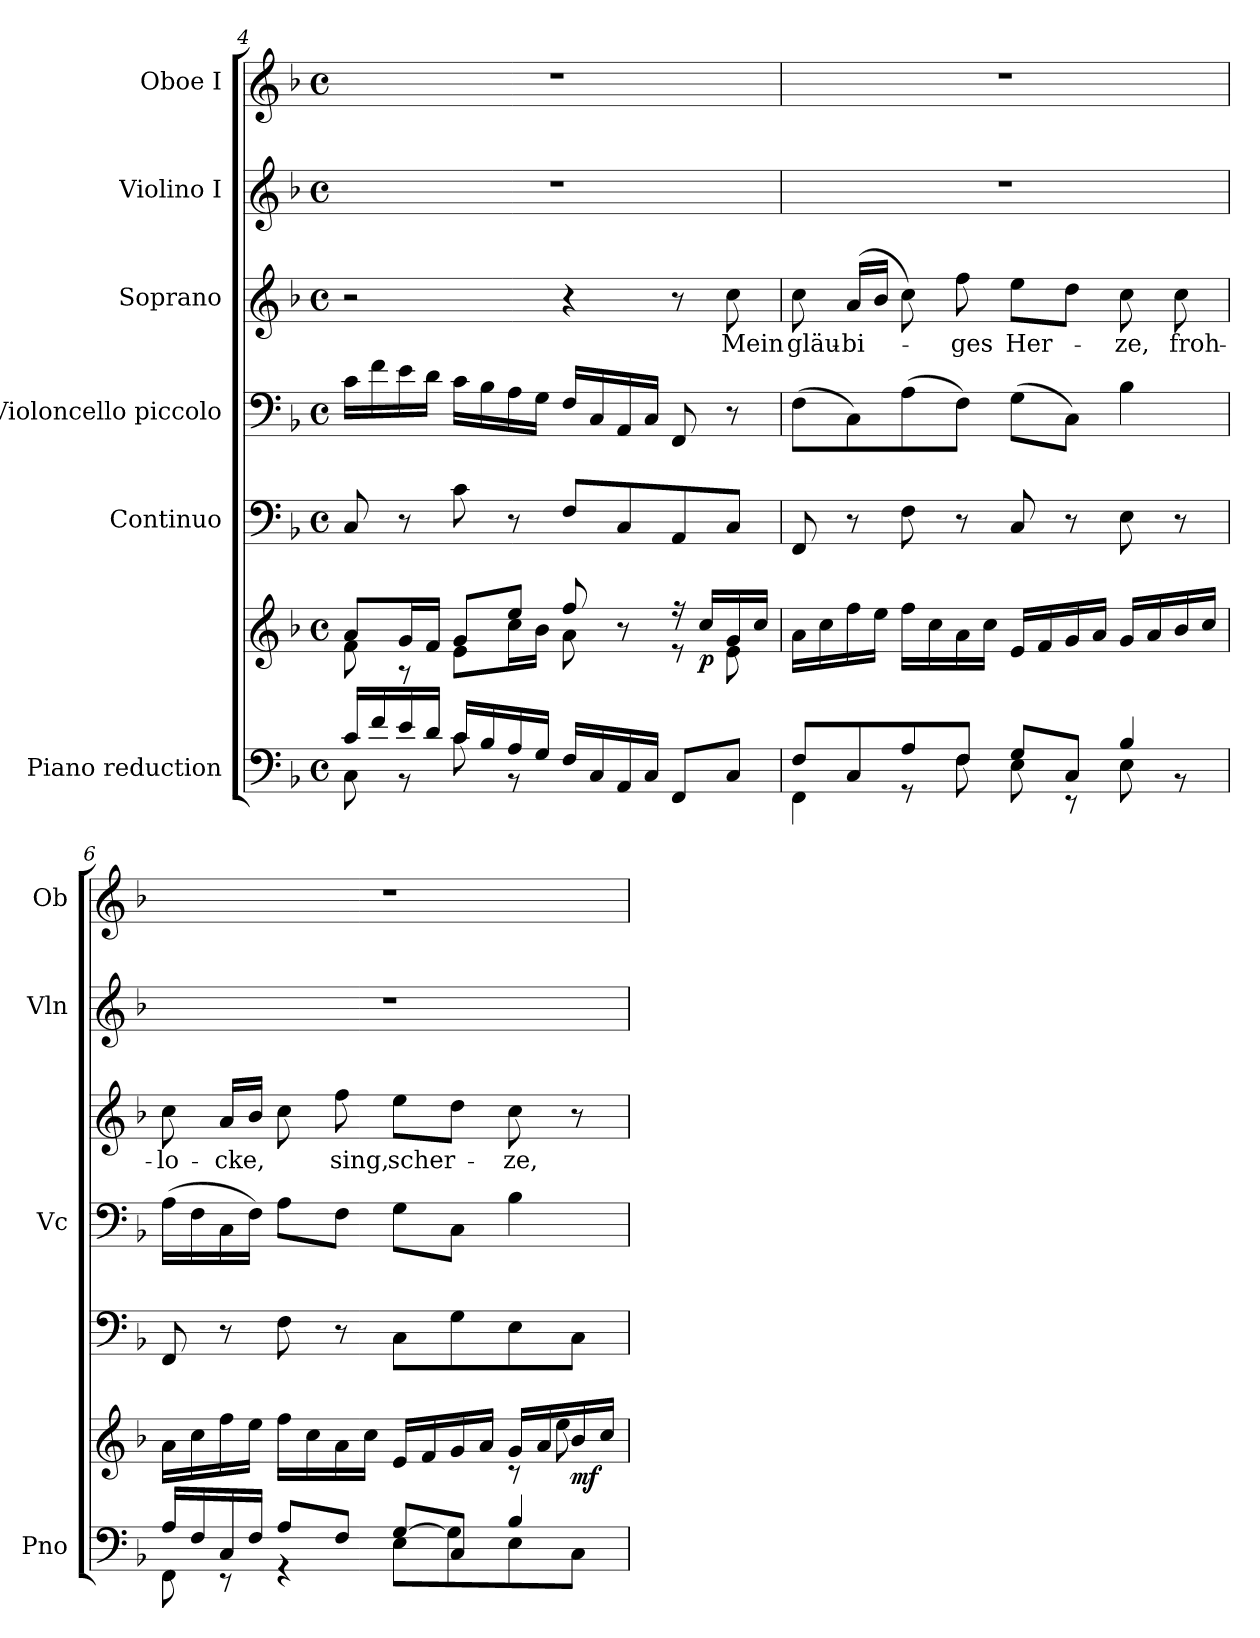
**kern	**kern	**dynam	**kern	**kern	**kern	**text	**kern	**kern
*part6	*part6	*part6	*part5	*part4	*part3	*part3	*part2	*part1
*staff7	*staff6	*staff6/7	*staff5	*staff4	*staff3	*staff3	*staff2	*staff1
*I"Piano reduction	*	*	*I"Continuo	*I"Violoncello piccolo	*I"Soprano	*	*I"Violino I	*I"Oboe I
*I'Pno	*	*	*	*I'Vc	*	*	*I'Vln	*I'Ob
!!LO:LB:g=z
*clefF4	*clefG2	*	*clefF4	*clefF4	*clefG2	*	*clefG2	*clefG2
*k[b-]	*k[b-]	*	*k[b-]	*k[b-]	*k[b-]	*	*k[b-]	*k[b-]
*M4/4	*M4/4	*	*M4/4	*M4/4	*M4/4	*	*M4/4	*M4/4
*met(c)	*met(c)	*	*met(c)	*met(c)	*met(c)	*	*met(c)	*met(c)
=4	=4	=4	=4	=4	=4	=4	=4	=4
*^	*^	*	*	*	*	*	*	*
16c/LL	8C\	8a/L	8f\	.	8C/	16c\LL	2r	.	1r	1r
16f/	.	.	.	.	.	16f\	.	.	.	.
16e/	8r	16g/L	8r	.	8r	16e\	.	.	.	.
16d/JJ	.	16f/JJ	.	.	.	16d\JJ	.	.	.	.
16c/LL	8c\	8g/L	8e\L	.	8c\	16c\LL	.	.	.	.
16B-/	.	.	.	.	.	16B-\	.	.	.	.
16A/	8r	8ee/J	16cc\L	.	8r	16A\	.	.	.	.
16G/JJ	.	.	16b-\JJ	.	.	16G\JJ	.	.	.	.
16F/LL	2ryy	8ff/	8a\	.	8F/L	16F/LL	4r	.	.	.
16C/	.	.	.	.	.	16C/	.	.	.	.
16AA/	.	8r	8ryy	.	8C/	16AA/	.	.	.	.
16C/JJ	.	.	.	.	.	16C/JJ	.	.	.	.
8FF/L	.	16r	8r	.	8AA/	8FF/	8r	.	.	.
!	!	!	!	!LO:DY:b	!	!	!	!	!	!
.	.	16cc/LL	.	p	.	.	.	.	.	.
!	!	!	!	!	!	!	!	!LO:LY:b	!	!
8C/J	.	16g/	8e\	.	8C/J	8r	8cc\	Mein	.	.
.	.	16cc/JJ	.	.	.	.	.	.	.	.
*	*	*v	*v	*	*	*	*	*	*	*
=5	=5	=5	=5	=5	=5	=5	=5	=5	=5
!	!	!	!	!	!	!	!LO:LY:b	!	!
8F/L	4FF\	16a\LL	.	8FF/	(8F\L	8cc\	gläu-	1r	1r
.	.	16cc\	.	.	.	.	.	.	.
!	!	!	!	!	!	!	!LO:LY:b	!	!
8C/	.	16ff\	.	8r	8C\)	(16a/LL	bi-	.	.
.	.	16ee\JJ	.	.	.	16b-/JJ	.	.	.
8A/	8r	16ff\LL	.	8F\	(8A\	8cc\)	.	.	.
.	.	16cc\	.	.	.	.	.	.	.
!	!	!	!	!	!	!	!LO:LY:b	!	!
8F/J	8F\	16a\	.	8r	8F\J)	8ff\	-ges	.	.
.	.	16cc\JJ	.	.	.	.	.	.	.
!	!	!	!	!	!	!	!LO:LY:b	!	!
8G/L	8E\	16e/LL	.	8C/	(8G\L	8ee\L	Her-	.	.
.	.	16f/	.	.	.	.	.	.	.
8C/J	8r	16g/	.	8r	8C\J)	8dd\J	.	.	.
.	.	16a/JJ	.	.	.	.	.	.	.
!	!	!	!	!	!	!	!LO:LY:b	!	!
4B-/	8E\	16g/LL	.	8E\	4B-\	8cc\	-ze,	.	.
.	.	16a/	.	.	.	.	.	.	.
!	!	!	!	!	!	!	!LO:LY:b	!	!
.	8r	16b-/	.	8r	.	8cc\	froh-	.	.
.	.	16cc/JJ	.	.	.	.	.	.	.
=6	=6	=6	=6	=6	=6	=6	=6	=6	=6
*	*	*^	*	*	*	*	*	*	*
!	!	!	!	!	!	!	!	!LO:LY:b	!	!
16A/LL	8FF\	16a\LL	2ryy	.	8FF/	(16A\LL	8cc\	-lo-	1r	1r
16F/	.	16cc\	.	.	.	16F\	.	.	.	.
!	!	!	!	!	!	!	!	!LO:LY:b	!	!
16C/	8r	16ff\	.	.	8r	16C\	16a/LL	-cke,	.	.
16F/JJ	.	16ee\JJ	.	.	.	16F\JJ)	16b-/JJ	.	.	.
8A/L	4r	16ff\LL	.	.	8F\	8A\L	8cc\	.	.	.
.	.	16cc\	.	.	.	.	.	.	.	.
!	!	!	!	!	!	!	!	!LO:LY:b	!	!
8F/J	.	16a\	.	.	8r	8F\J	8ff\	sing,	.	.
.	.	16cc\JJ	.	.	.	.	.	.	.	.
!	!	!	!	!	!	!	!	!LO:LY:b	!	!
[8G/L	8E\L	16e/LL	4ryy	.	8C\L	8G\L	8ee\L	scher-	.	.
.	.	16f/	.	.	.	.	.	.	.	.
8C/J	8G\]	16g/	.	.	8G\	8C\J	8dd\J	.	.	.
.	.	16a/JJ	.	.	.	.	.	.	.	.
!	!	!	!	!	!	!	!	!LO:LY:b	!	!
4B-/	8E\	16g/LL	8r	.	8E\	4B-\	8cc\	-ze,	.	.
.	.	16a/	.	.	.	.	.	.	.	.
!	!	!	!	!LO:DY:b	!	!	!	!	!	!
.	8C\J	16b-/	8ee\	mf	8C\J	.	8r	.	.	.
.	.	16cc/JJ	.	.	.	.	.	.	.	.
*v	*v	*	*	*	*	*	*	*	*	*
*	*v	*v	*	*	*	*	*	*	*
=	=	=	=	=	=	=	=	=
*-	*-	*-	*-	*-	*-	*-	*-	*-
